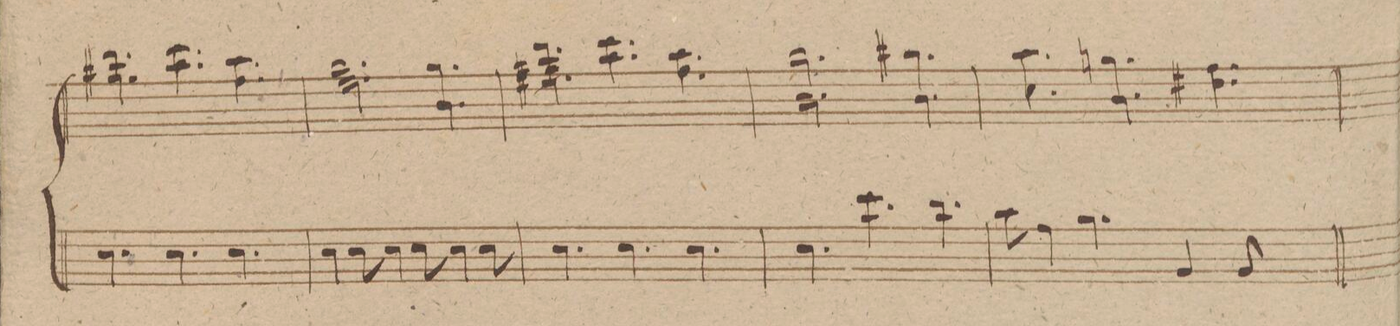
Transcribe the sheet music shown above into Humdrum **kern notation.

**kern
*I"Organo.
*clefF4
*k[f#]
*M9/8
4.E\
4.E\
4.E\
=65
4E\
8E\
4E\
8E\
4E\
8E\
=66
4.E\
4.E\
4.E\
=67
4.E\
4.e\
4.d\
=68
8c\
4A\
4.B\
4BB/
8BB/
=69
*-
